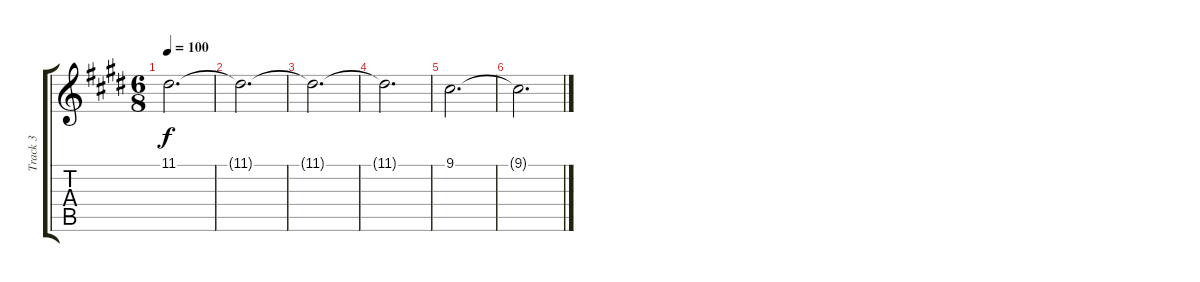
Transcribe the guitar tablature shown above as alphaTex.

\track ("Track 3" "Track 3") {instrument synthstrings1}
\staff {score tabs}
\tuning (E4 B3 G3 D3 A2 E2) {hide}
\ts (6 8)
\tempo 100
\clef g2
\ks c#minor
11.1{t}.2{d dy f} |
11.1{t}.2{d} |
11.1{t}.2{d} |
11.1{t}.2{d} |
9.1.2{d volume 0} |
9.1{t}.2{d}
